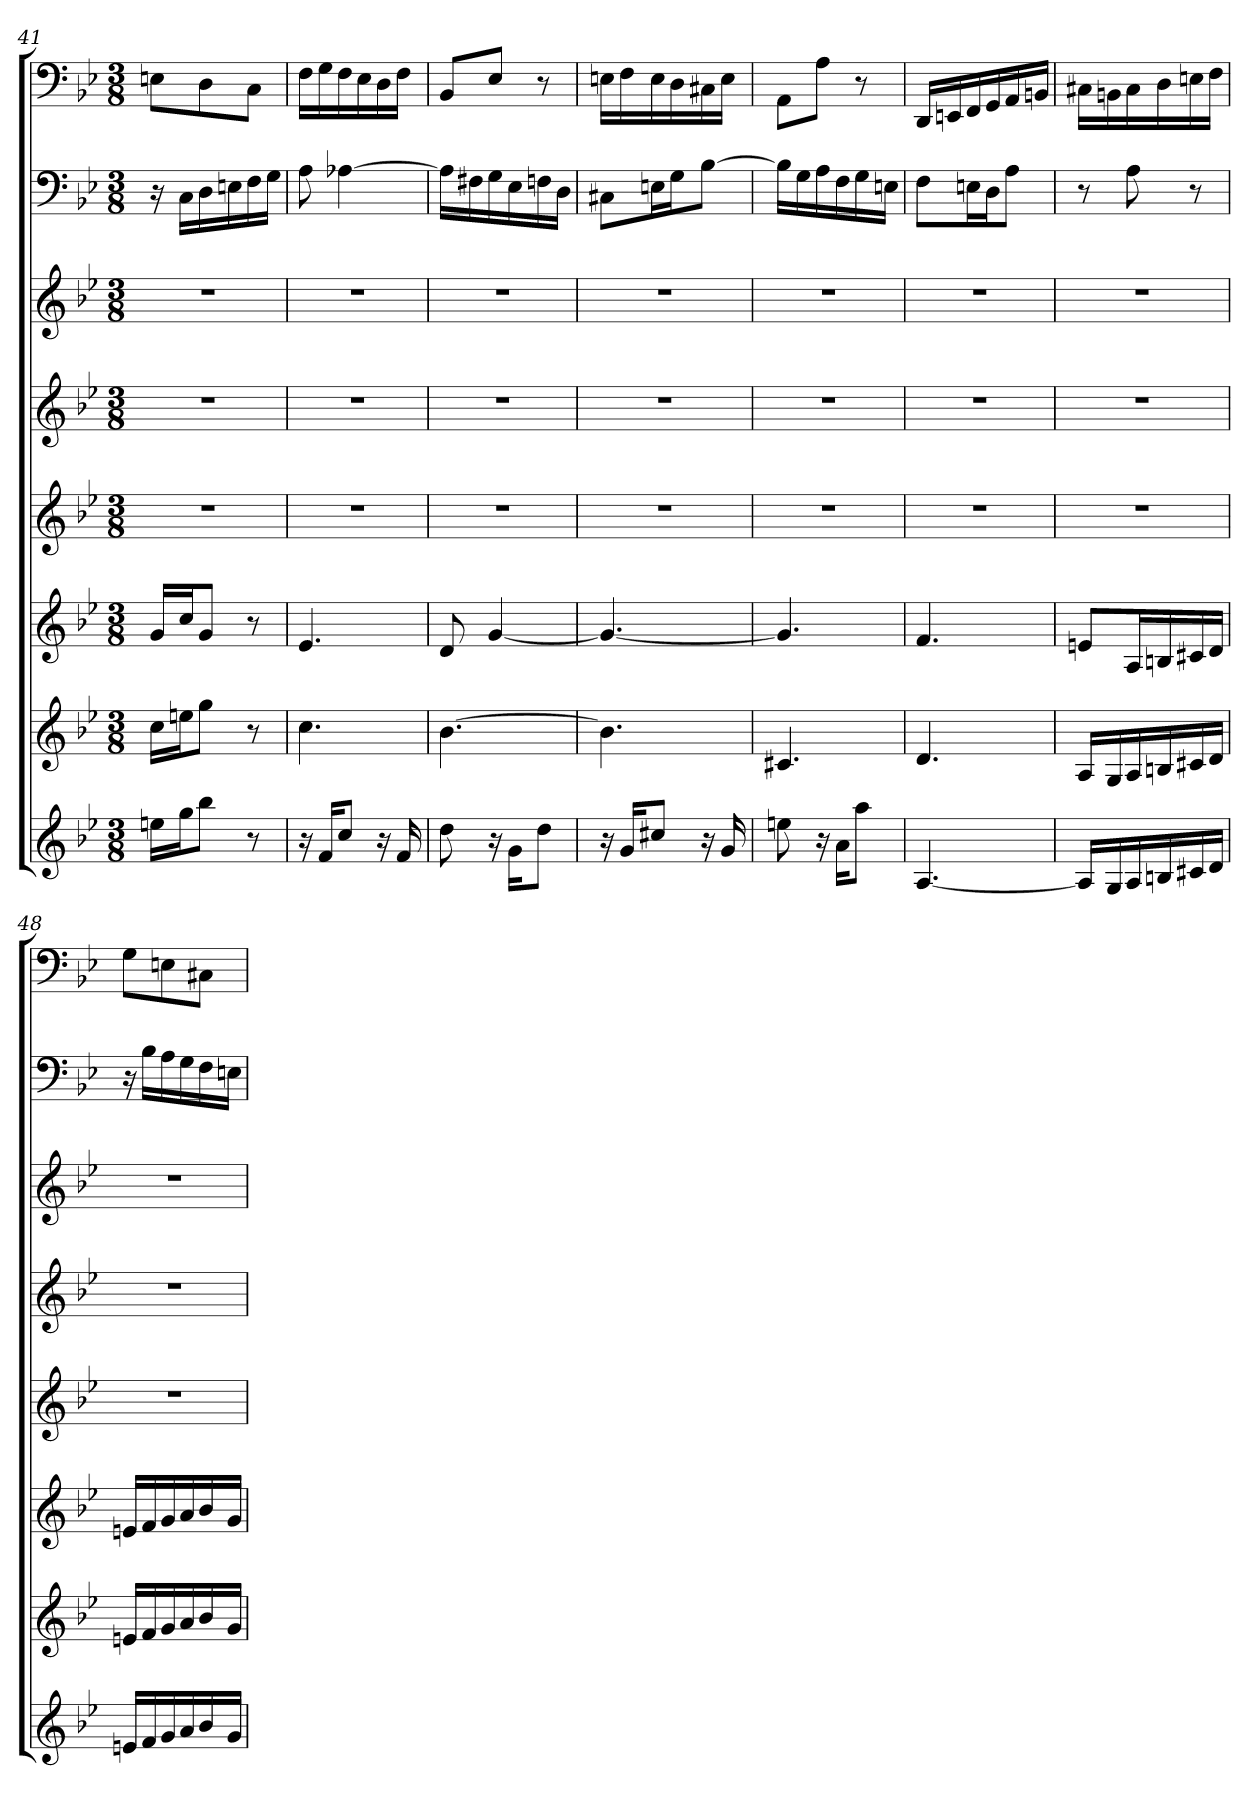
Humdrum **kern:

**kern	**kern	**kern	**kern	**kern	**kern	**kern	**kern
*part8	*part7	*part6	*part5	*part4	*part3	*part2	*part1
*staff8	*staff7	*staff6	*staff5	*staff4	*staff3	*staff2	*staff1
*clefG2	*clefG2	*clefG2	*clefG2	*clefG2	*clefG2	*clefF4	*clefF4
*k[b-e-]	*k[b-e-]	*k[b-e-]	*k[b-e-]	*k[b-e-]	*k[b-e-]	*k[b-e-]	*k[b-e-]
*g:	*g:	*g:	*g:	*g:	*g:	*g:	*g:
*M3/8	*M3/8	*M3/8	*M3/8	*M3/8	*M3/8	*M3/8	*M3/8
=41	=41	=41	=41	=41	=41	=41	=41
16een\LL	16cc\LL	16g/LL	4.r	4.r	4.r	16r	8En\L
16gg\J	16een\J	16cc/J	.	.	.	16C\LL	.
8bb-\J	8gg\J	8g/J	.	.	.	16D\	8D\
.	.	.	.	.	.	16En\	.
8r	8r	8r	.	.	.	16F\	8C\J
.	.	.	.	.	.	16G\JJ	.
=42	=42	=42	=42	=42	=42	=42	=42
16r	4.cc	4.e-	4.r	4.r	4.r	8A	16F\LL
16f/KL	.	.	.	.	.	.	16G\
8cc/J	.	.	.	.	.	[4A-X	16F\
.	.	.	.	.	.	.	16E-\
16r	.	.	.	.	.	.	16D\
16f	.	.	.	.	.	.	16F\JJ
=43	=43	=43	=43	=43	=43	=43	=43
8dd	[4.b-	8d	4.r	4.r	4.r	16A-\LL]	8BB-/L
.	.	.	.	.	.	16F#X\	.
16r	.	[4g	.	.	.	16G\	8E-/J
16g\KL	.	.	.	.	.	16E-\	.
8dd\J	.	.	.	.	.	16Fn\	8r
.	.	.	.	.	.	16D\JJ	.
=44	=44	=44	=44	=44	=44	=44	=44
16r	4.b-]	4.g_	4.r	4.r	4.r	8C#X\L	16En\LL
16g/KL	.	.	.	.	.	.	16F\
8cc#X/J	.	.	.	.	.	16En\L	16E\
.	.	.	.	.	.	16G\J	16D\
16r	.	.	.	.	.	[8B-\J	16C#X\
16g	.	.	.	.	.	.	16E\JJ
=45	=45	=45	=45	=45	=45	=45	=45
8een	4.c#X	4.g]	4.r	4.r	4.r	16B-\LL]	8AA\L
.	.	.	.	.	.	16G\	.
16r	.	.	.	.	.	16A\	8A\J
16a\KL	.	.	.	.	.	16F\	.
8aa\J	.	.	.	.	.	16G\	8r
.	.	.	.	.	.	16En\JJ	.
=46	=46	=46	=46	=46	=46	=46	=46
[4.A	4.d	4.f	4.r	4.r	4.r	8F\L	16DD/LL
.	.	.	.	.	.	.	16EEn/
.	.	.	.	.	.	16En\L	16FF/
.	.	.	.	.	.	16D\J	16GG/
.	.	.	.	.	.	8A\J	16AA/
.	.	.	.	.	.	.	16BBn/JJ
=47	=47	=47	=47	=47	=47	=47	=47
16A/LL]	16A/LL	8en/L	4.r	4.r	4.r	8r	16C#X\LL
16G/	16G/	.	.	.	.	.	16BBn\
16A/	16A/	16A/L	.	.	.	8A	16C#\
16Bn/	16Bn/	16Bn/	.	.	.	.	16D\
16c#X/	16c#X/	16c#X/	.	.	.	8r	16En\
16d/JJ	16d/JJ	16d/JJ	.	.	.	.	16F\JJ
=48	=48	=48	=48	=48	=48	=48	=48
16en/LL	16en/LL	16en/LL	4.r	4.r	4.r	16r	8G\L
16f/	16f/	16f/	.	.	.	16B-\LL	.
16g/	16g/	16g/	.	.	.	16A\	8En\
16a/	16a/	16a/	.	.	.	16G\	.
16b-/	16b-/	16b-/	.	.	.	16F\	8C#X\J
16g/JJ	16g/JJ	16g/JJ	.	.	.	16En\JJ	.
=	=	=	=	=	=	=	=
*-	*-	*-	*-	*-	*-	*-	*-
